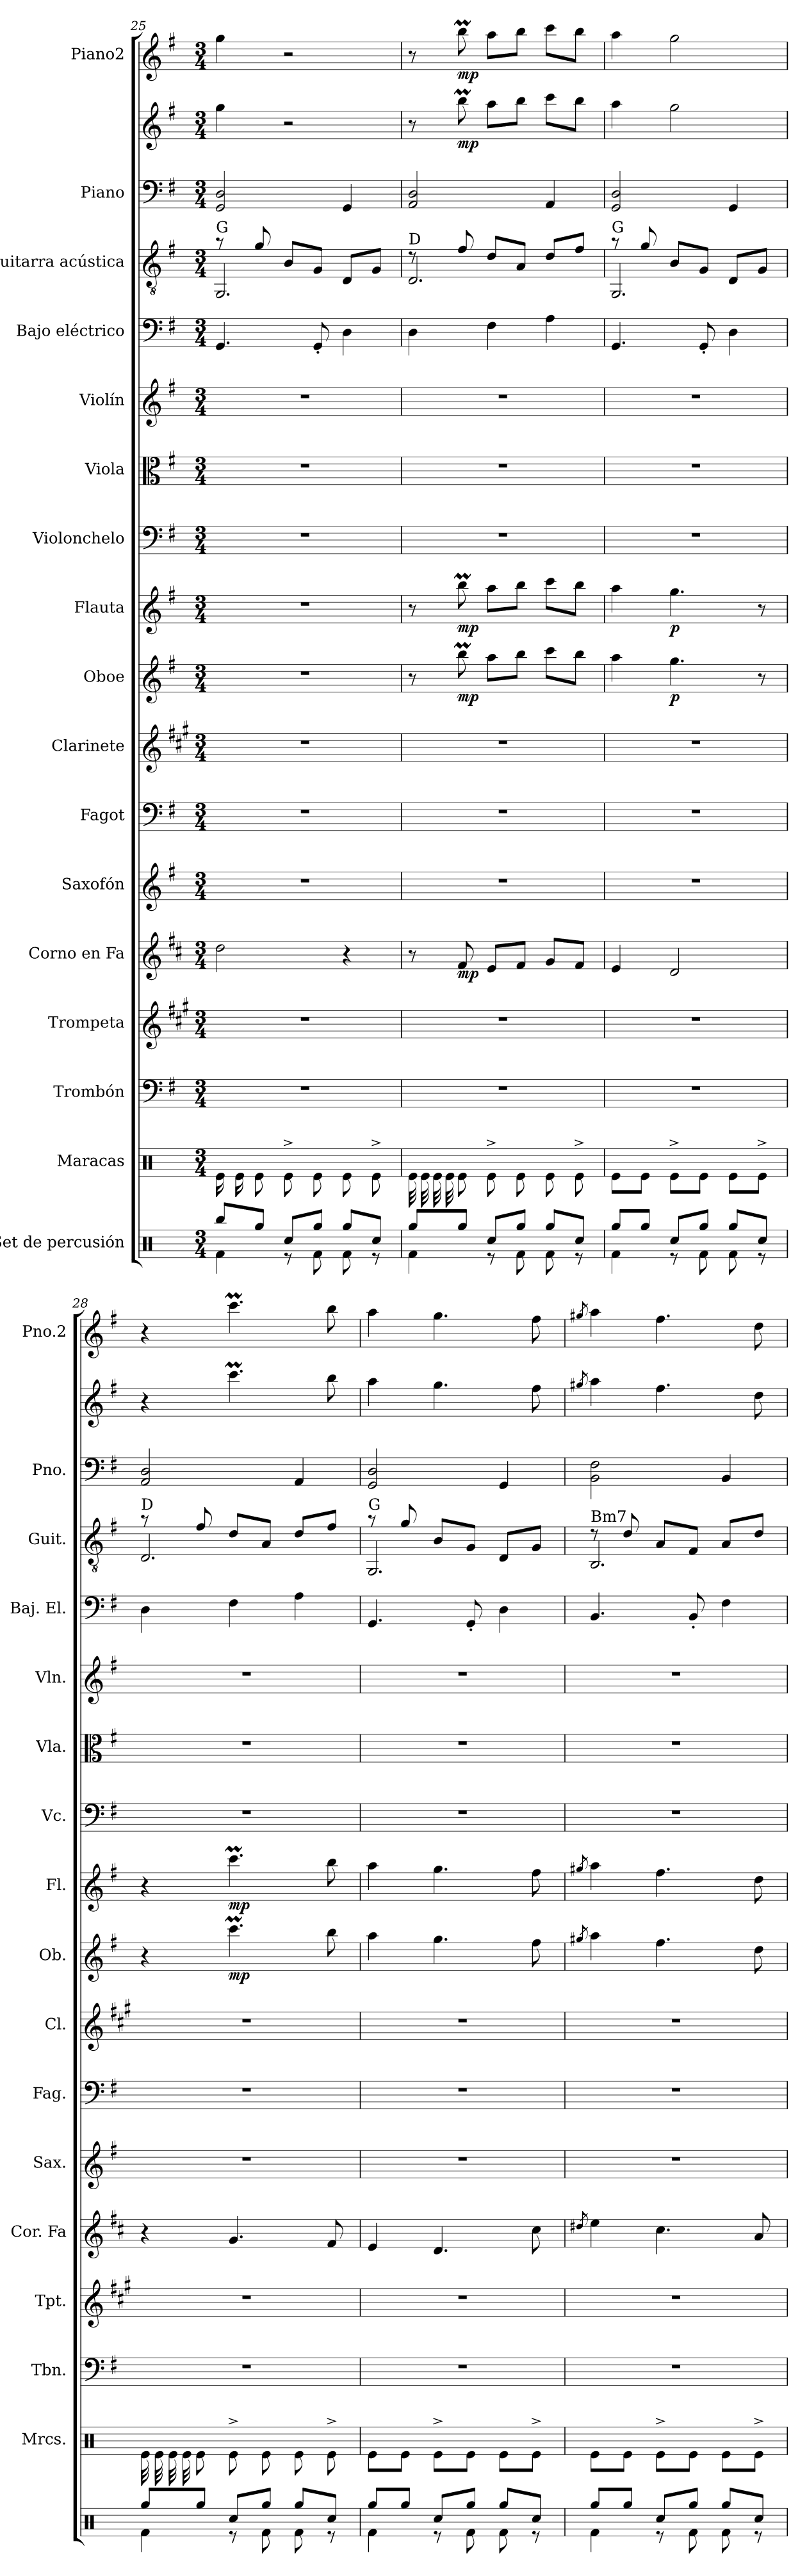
**kern	**kern	**kern	**kern	**kern	**dynam	**kern	**kern	**kern	**kern	**dynam	**kern	**dynam	**kern	**kern	**kern	**kern	**kern	**kern	**kern	**dynam	**kern	**dynam
*part17	*part16	*part15	*part14	*part13	*part13	*part12	*part11	*part10	*part9	*part9	*part8	*part8	*part7	*part6	*part5	*part4	*part3	*part2	*part2	*part2	*part1	*part1
*staff18	*staff17	*staff16	*staff15	*staff14	*staff14	*staff13	*staff12	*staff11	*staff10	*staff10	*staff9	*staff9	*staff8	*staff7	*staff6	*staff5	*staff4	*staff3	*staff2	*staff2/3	*staff1	*staff1
*I"Set de percusión	*I"Maracas	*I"Trombón	*I"Trompeta	*I"Corno en Fa	*	*I"Saxofón	*I"Fagot	*I"Clarinete	*I"Oboe	*	*I"Flauta	*	*I"Violonchelo	*I"Viola	*I"Violín	*I"Bajo eléctrico	*I"Guitarra acústica	*I"Piano	*	*	*I"Piano2	*
*	*I'Mrcs.	*I'Tbn.	*I'Tpt.	*I'Cor. Fa	*	*I'Sax.	*I'Fag.	*I'Cl.	*I'Ob.	*	*I'Fl.	*	*I'Vc.	*I'Vla.	*I'Vln.	*I'Baj. El.	*I'Guit.	*I'Pno.	*	*	*I'Pno.2	*
*clefX	*clefX	*clefF4	*clefG2	*clefG2	*	*clefG2	*clefF4	*clefG2	*clefG2	*	*clefG2	*	*clefF4	*clefC3	*clefG2	*clefF4	*clefGv2	*clefF4	*clefG2	*	*clefG2	*
*	*	*	*ITrd1c2	*ITrd4c7	*	*ITrd8c14	*	*ITrd1c2	*	*	*	*	*	*	*	*ITrd7c12	*	*	*	*	*	*
*k[]	*k[]	*k[f#]	*k[f#]	*k[f#]	*	*k[f#]	*k[f#]	*k[f#]	*k[f#]	*	*k[f#]	*	*k[f#]	*k[f#]	*k[f#]	*k[f#]	*k[f#]	*k[f#]	*k[f#]	*	*k[f#]	*
*M3/4	*M3/4	*M3/4	*M3/4	*M3/4	*	*M3/4	*M3/4	*M3/4	*M3/4	*	*M3/4	*	*M3/4	*M3/4	*M3/4	*M3/4	*M3/4	*M3/4	*M3/4	*	*M3/4	*
=25	=25	=25	=25	=25	=25	=25	=25	=25	=25	=25	=25	=25	=25	=25	=25	=25	=25	=25	=25	=25	=25	=25
*^	*	*	*	*	*	*	*	*	*	*	*	*	*	*	*	*	*^	*	*	*	*	*
!	!	!	!	!	!	!	!	!	!	!	!	!	!	!	!	!	!	!LO:TX:a:t=G	!	!	!	!	!	!
*	*	*tremolo	*	*	*	*	*	*	*	*	*	*	*	*	*	*	*	*	*	*	*	*	*	*
8Rbb/L	4Rf\	16Re\LL	2.r	2.r	2g\	.	2.r	2.r	2.r	2.r	.	2.r	.	2.r	2.r	2.r	4.GGG/	8r	2.GG/	2GG/ 2D/	4gg\	.	4gg\	.
.	.	16Re\	.	.	.	.	.	.	.	.	.	.	.	.	.	.	.	.	.	.	.	.	.	.
*	*	*Xtremolo	*	*	*	*	*	*	*	*	*	*	*	*	*	*	*	*	*	*	*	*	*	*
8Rgg/J	.	8Re\J	.	.	.	.	.	.	.	.	.	.	.	.	.	.	.	8g/	.	.	.	.	.	.
8Rcc/L	8r	8Re^\L	.	.	.	.	.	.	.	.	.	.	.	.	.	.	.	8B/L	.	.	2r	.	2r	.
8Rgg/J	8Rf\	8Re\J	.	.	.	.	.	.	.	.	.	.	.	.	.	.	8GGG'/	8G/J	.	.	.	.	.	.
8Rgg/L	8Rf\	8Re\L	.	.	4r	.	.	.	.	.	.	.	.	.	.	.	4DD\	8D/L	.	4GG/	.	.	.	.
8Rcc/J	8r	8Re^\J	.	.	.	.	.	.	.	.	.	.	.	.	.	.	.	8G/J	.	.	.	.	.	.
=26	=26	=26	=26	=26	=26	=26	=26	=26	=26	=26	=26	=26	=26	=26	=26	=26	=26	=26	=26	=26	=26	=26	=26	=26
!	!	!	!	!	!	!	!	!	!	!	!	!	!	!	!	!	!	!LO:TX:a:t=D	!	!	!	!	!	!
*	*	*tremolo	*	*	*	*	*	*	*	*	*	*	*	*	*	*	*	*	*	*	*	*	*	*
8Rgg/L	4Rf\	32Re\LLL	2.r	2.r	8r	.	2.r	2.r	2.r	8r	.	8r	.	2.r	2.r	2.r	4DD\	8r	2.D/	2AA/ 2D/	8r	.	8r	.
.	.	32Re\	.	.	.	.	.	.	.	.	.	.	.	.	.	.	.	.	.	.	.	.	.	.
.	.	32Re\	.	.	.	.	.	.	.	.	.	.	.	.	.	.	.	.	.	.	.	.	.	.
.	.	32Re\	.	.	.	.	.	.	.	.	.	.	.	.	.	.	.	.	.	.	.	.	.	.
*	*	*Xtremolo	*	*	*	*	*	*	*	*	*	*	*	*	*	*	*	*	*	*	*	*	*	*
!	!	!	!	!	!	!LO:DY:b	!	!	!	!	!LO:DY:b	!	!LO:DY:b	!	!	!	!	!	!	!	!	!LO:DY:b	!	!LO:DY:b
8Rgg/J	.	8Re\J	.	.	8B/	mp	.	.	.	8bbm\	mp	8bbm\	mp	.	.	.	.	8f#/	.	.	8bbm\	mp	8bbm\	mp
8Rcc/L	8r	8Re^\L	.	.	8A/L	.	.	.	.	8aa\L	.	8aa\L	.	.	.	.	4FF#\	8d/L	.	.	8aa\L	.	8aa\L	.
8Rgg/J	8Rf\	8Re\J	.	.	8B/J	.	.	.	.	8bb\J	.	8bb\J	.	.	.	.	.	8A/J	.	.	8bb\J	.	8bb\J	.
8Rgg/L	8Rf\	8Re\L	.	.	8c/L	.	.	.	.	8ccc\L	.	8ccc\L	.	.	.	.	4AA\	8d/L	.	4AA/	8ccc\L	.	8ccc\L	.
8Rcc/J	8r	8Re^\J	.	.	8B/J	.	.	.	.	8bb\J	.	8bb\J	.	.	.	.	.	8f#/J	.	.	8bb\J	.	8bb\J	.
=27	=27	=27	=27	=27	=27	=27	=27	=27	=27	=27	=27	=27	=27	=27	=27	=27	=27	=27	=27	=27	=27	=27	=27	=27
!	!	!	!	!	!	!	!	!	!	!	!	!	!	!	!	!	!	!LO:TX:a:t=G	!	!	!	!	!	!
8Rgg/L	4Rf\	8Re\L	2.r	2.r	4A/	.	2.r	2.r	2.r	4aa\	.	4aa\	.	2.r	2.r	2.r	4.GGG/	8r	2.GG/	2GG/ 2D/	4aa\	.	4aa\	.
8Rgg/J	.	8Re\J	.	.	.	.	.	.	.	.	.	.	.	.	.	.	.	8g/	.	.	.	.	.	.
!	!	!	!	!	!	!	!	!	!	!	!LO:DY:b	!	!LO:DY:b	!	!	!	!	!	!	!	!	!	!	!
8Rcc/L	8r	8Re^\L	.	.	2G/	.	.	.	.	4.gg\	p	4.gg\	p	.	.	.	.	8B/L	.	.	2gg\	.	2gg\	.
8Rgg/J	8Rf\	8Re\J	.	.	.	.	.	.	.	.	.	.	.	.	.	.	8GGG'/	8G/J	.	.	.	.	.	.
8Rgg/L	8Rf\	8Re\L	.	.	.	.	.	.	.	.	.	.	.	.	.	.	4DD\	8D/L	.	4GG/	.	.	.	.
8Rcc/J	8r	8Re^\J	.	.	.	.	.	.	.	8r	.	8r	.	.	.	.	.	8G/J	.	.	.	.	.	.
!!LO:PB:g=z
=28	=28	=28	=28	=28	=28	=28	=28	=28	=28	=28	=28	=28	=28	=28	=28	=28	=28	=28	=28	=28	=28	=28	=28	=28
!	!	!	!	!	!	!	!	!	!	!	!	!	!	!	!	!	!	!LO:TX:a:t=D	!	!	!	!	!	!
*	*	*tremolo	*	*	*	*	*	*	*	*	*	*	*	*	*	*	*	*	*	*	*	*	*	*
8Rgg/L	4Rf\	32Re\LLL	2.r	2.r	4r	.	2.r	2.r	2.r	4r	.	4r	.	2.r	2.r	2.r	4DD\	8r	2.D/	2AA/ 2D/	4r	.	4r	.
.	.	32Re\	.	.	.	.	.	.	.	.	.	.	.	.	.	.	.	.	.	.	.	.	.	.
.	.	32Re\	.	.	.	.	.	.	.	.	.	.	.	.	.	.	.	.	.	.	.	.	.	.
.	.	32Re\	.	.	.	.	.	.	.	.	.	.	.	.	.	.	.	.	.	.	.	.	.	.
*	*	*Xtremolo	*	*	*	*	*	*	*	*	*	*	*	*	*	*	*	*	*	*	*	*	*	*
8Rgg/J	.	8Re\J	.	.	.	.	.	.	.	.	.	.	.	.	.	.	.	8f#/	.	.	.	.	.	.
!	!	!	!	!	!	!	!	!	!	!	!LO:DY:b	!	!LO:DY:b	!	!	!	!	!	!	!	!	!	!	!
8Rcc/L	8r	8Re^\L	.	.	4.c/	.	.	.	.	4.cccM\	mp	4.cccM\	mp	.	.	.	4FF#\	8d/L	.	.	4.cccM\	.	4.cccM\	.
8Rgg/J	8Rf\	8Re\J	.	.	.	.	.	.	.	.	.	.	.	.	.	.	.	8A/J	.	.	.	.	.	.
8Rgg/L	8Rf\	8Re\L	.	.	.	.	.	.	.	.	.	.	.	.	.	.	4AA\	8d/L	.	4AA/	.	.	.	.
8Rcc/J	8r	8Re^\J	.	.	8B/	.	.	.	.	8bb\	.	8bb\	.	.	.	.	.	8f#/J	.	.	8bb\	.	8bb\	.
=29	=29	=29	=29	=29	=29	=29	=29	=29	=29	=29	=29	=29	=29	=29	=29	=29	=29	=29	=29	=29	=29	=29	=29	=29
!	!	!	!	!	!	!	!	!	!	!	!	!	!	!	!	!	!	!LO:TX:a:t=G	!	!	!	!	!	!
8Rgg/L	4Rf\	8Re\L	2.r	2.r	4A/	.	2.r	2.r	2.r	4aa\	.	4aa\	.	2.r	2.r	2.r	4.GGG/	8r	2.GG/	2GG/ 2D/	4aa\	.	4aa\	.
8Rgg/J	.	8Re\J	.	.	.	.	.	.	.	.	.	.	.	.	.	.	.	8g/	.	.	.	.	.	.
8Rcc/L	8r	8Re^\L	.	.	4.G/	.	.	.	.	4.gg\	.	4.gg\	.	.	.	.	.	8B/L	.	.	4.gg\	.	4.gg\	.
8Rgg/J	8Rf\	8Re\J	.	.	.	.	.	.	.	.	.	.	.	.	.	.	8GGG'/	8G/J	.	.	.	.	.	.
8Rgg/L	8Rf\	8Re\L	.	.	.	.	.	.	.	.	.	.	.	.	.	.	4DD\	8D/L	.	4GG/	.	.	.	.
8Rcc/J	8r	8Re^\J	.	.	8f#\	.	.	.	.	8ff#\	.	8ff#\	.	.	.	.	.	8G/J	.	.	8ff#\	.	8ff#\	.
=30	=30	=30	=30	=30	=30	=30	=30	=30	=30	=30	=30	=30	=30	=30	=30	=30	=30	=30	=30	=30	=30	=30	=30	=30
.	.	.	.	.	8qg#X/	.	.	.	.	8qgg#X/	.	8qgg#X/	.	.	.	.	.	.	.	.	8qgg#X/	.	8qgg#X/	.
!	!	!	!	!	!	!	!	!	!	!	!	!	!	!	!	!	!	!LO:TX:a:t=Bm7	!	!	!	!	!	!
8Rgg/L	4Rf\	8Re\L	2.r	2.r	4a\	.	2.r	2.r	2.r	4aa\	.	4aa\	.	2.r	2.r	2.r	4.BBB/	8r	2.BB/	2BB\ 2F#\	4aa\	.	4aa\	.
8Rgg/J	.	8Re\J	.	.	.	.	.	.	.	.	.	.	.	.	.	.	.	8d/	.	.	.	.	.	.
8Rcc/L	8r	8Re^\L	.	.	4.f#\	.	.	.	.	4.ff#\	.	4.ff#\	.	.	.	.	.	8A/L	.	.	4.ff#\	.	4.ff#\	.
8Rgg/J	8Rf\	8Re\J	.	.	.	.	.	.	.	.	.	.	.	.	.	.	8BBB'/	8F#/J	.	.	.	.	.	.
8Rgg/L	8Rf\	8Re\L	.	.	.	.	.	.	.	.	.	.	.	.	.	.	4FF#\	8A/L	.	4BB/	.	.	.	.
8Rcc/J	8r	8Re^\J	.	.	8d/	.	.	.	.	8dd\	.	8dd\	.	.	.	.	.	8d/J	.	.	8dd\	.	8dd\	.
*v	*v	*	*	*	*	*	*	*	*	*	*	*	*	*	*	*	*	*v	*v	*	*	*	*	*
=	=	=	=	=	=	=	=	=	=	=	=	=	=	=	=	=	=	=	=	=	=	=
*-	*-	*-	*-	*-	*-	*-	*-	*-	*-	*-	*-	*-	*-	*-	*-	*-	*-	*-	*-	*-	*-	*-
